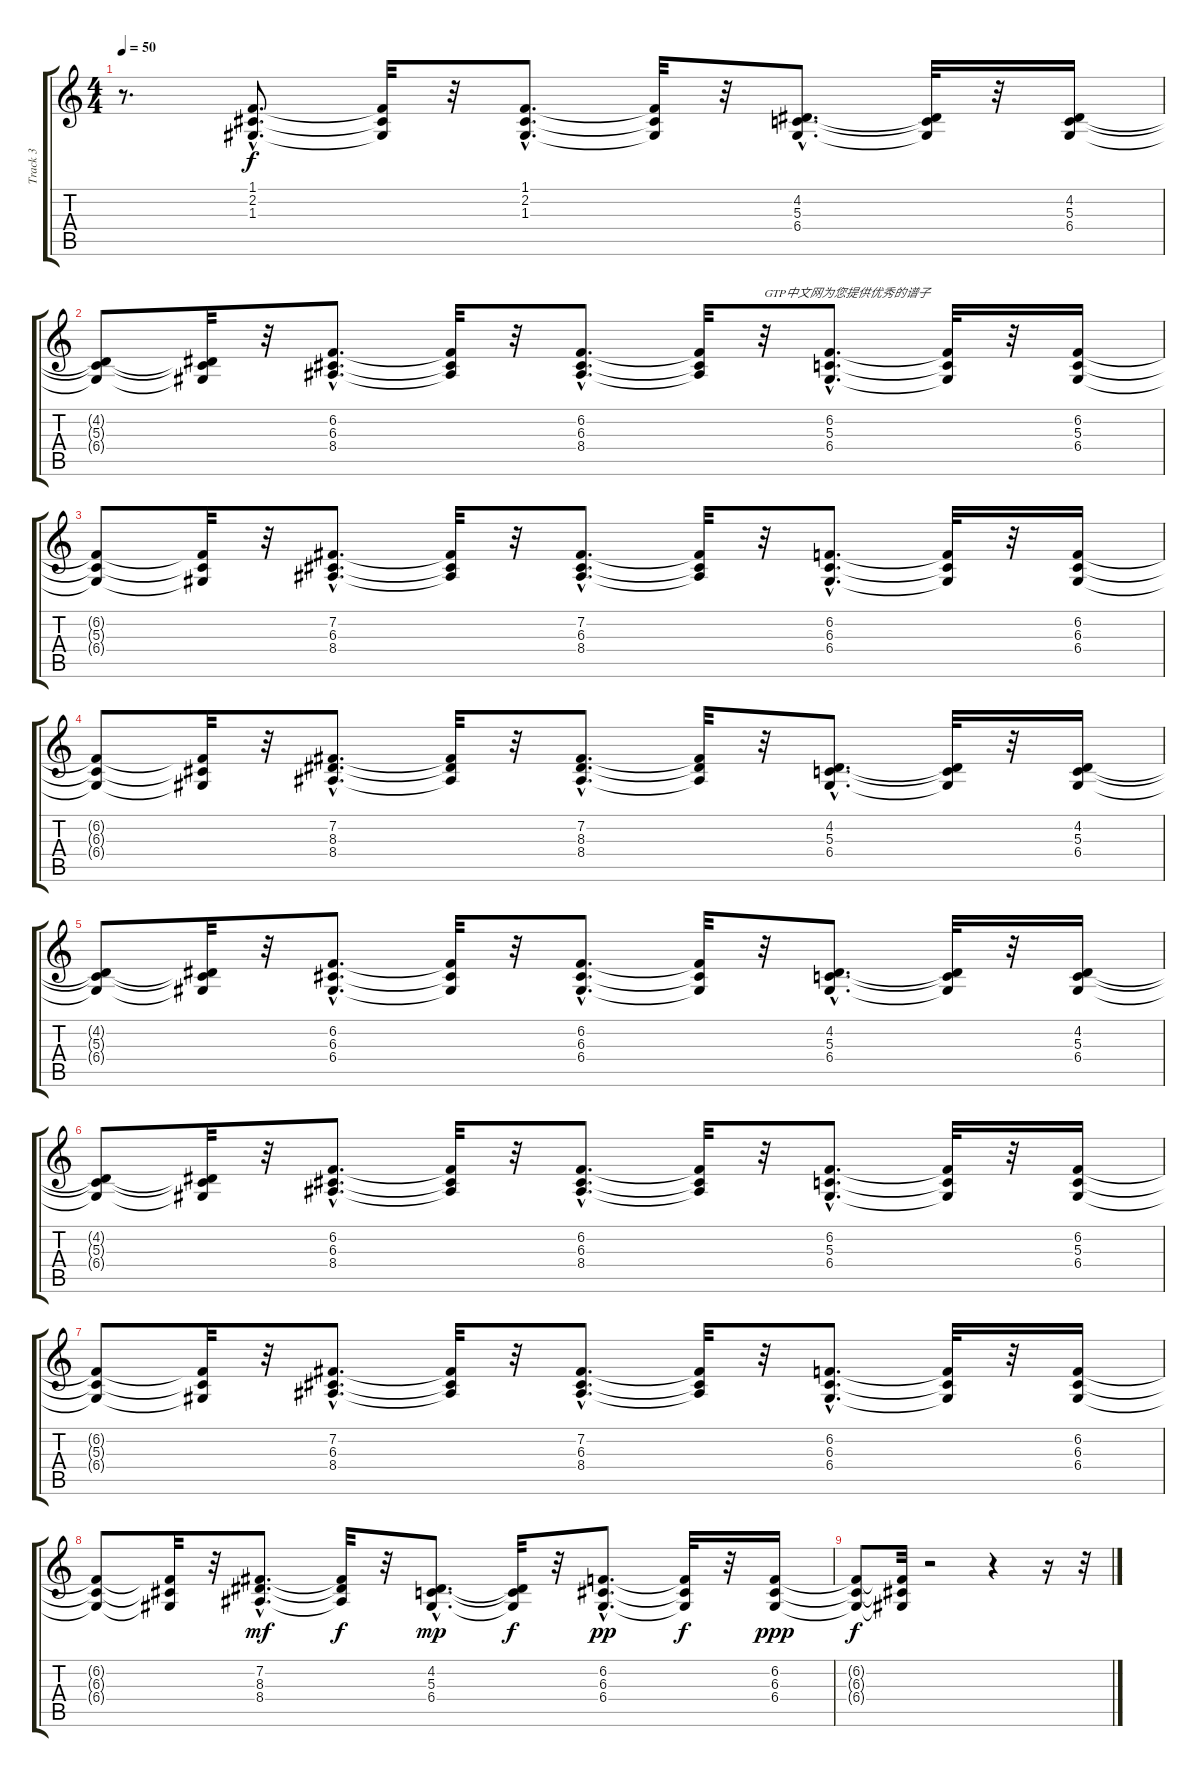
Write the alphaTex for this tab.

\track ("Track 3" "Track 3") {instrument acousticgrandpiano}
\staff {score tabs}
\tuning (E4 B3 G3 D3 A2 E2) {hide}
\ts (4 4)
\tempo 50
\clef g2
\ks c
r.8{d dy f instrument acousticgrandpiano} (1.1{hac} 2.2{hac} 1.3{hac}).8{d} (1.1{t} 2.2{t} 1.3{t}).32 r.32 (1.1{hac} 2.2{hac} 1.3{hac}).8{d} (1.1{t} 2.2{t} 1.3{t}).32 r.32 (4.2{hac} 5.3{hac} 6.4{hac}).8{d} (4.2{t} 5.3{t} 6.4{t}).32 r.32 (4.2 5.3 6.4).16 |
(4.2{t} 5.3{t} 6.4{t}).8 (4.2{t} 5.3{t} 6.4{t}).32 r.32 (6.2{hac} 6.3{hac} 8.4{hac}).8{d} (6.2{t} 6.3{t} 8.4{t}).32 r.32 (6.2{hac} 6.3{hac} 8.4{hac}).8{d} (6.2{t} 6.3{t} 8.4{t}).32 r.32{txt "GTP中文网为您提供优秀的谱子"} (6.2{hac} 5.3{hac} 6.4{hac}).8{d} (6.2{t} 5.3{t} 6.4{t}).32 r.32 (6.2 5.3 6.4).16 |
(6.2{t} 5.3{t} 6.4{t}).8 (6.2{t} 5.3{t} 6.4{t}).32 r.32 (7.2{hac} 6.3{hac} 8.4{hac}).8{d} (7.2{t} 6.3{t} 8.4{t}).32 r.32 (7.2{hac} 6.3{hac} 8.4{hac}).8{d} (7.2{t} 6.3{t} 8.4{t}).32 r.32 (6.2{hac} 6.3{hac} 6.4{hac}).8{d} (6.2{t} 6.3{t} 6.4{t}).32 r.32 (6.2 6.3 6.4).16 |
(6.2{t} 6.3{t} 6.4{t}).8 (6.2{t} 6.3{t} 6.4{t}).32 r.32 (7.2{hac} 8.3{hac} 8.4{hac}).8{d} (7.2{t} 8.3{t} 8.4{t}).32 r.32 (7.2{hac} 8.3{hac} 8.4{hac}).8{d} (7.2{t} 8.3{t} 8.4{t}).32 r.32 (4.2{hac} 5.3{hac} 6.4{hac}).8{d} (4.2{t} 5.3{t} 6.4{t}).32 r.32 (4.2 5.3 6.4).16 |
(4.2{t} 5.3{t} 6.4{t}).8 (4.2{t} 5.3{t} 6.4{t}).32 r.32 (6.2{hac} 6.3{hac} 6.4{hac}).8{d} (6.2{t} 6.3{t} 6.4{t}).32 r.32 (6.2{hac} 6.3{hac} 6.4{hac}).8{d} (6.2{t} 6.3{t} 6.4{t}).32 r.32 (4.2{hac} 5.3{hac} 6.4{hac}).8{d} (4.2{t} 5.3{t} 6.4{t}).32 r.32 (4.2 5.3 6.4).16 |
(4.2{t} 5.3{t} 6.4{t}).8 (4.2{t} 5.3{t} 6.4{t}).32 r.32 (6.2{hac} 6.3{hac} 8.4{hac}).8{d} (6.2{t} 6.3{t} 8.4{t}).32 r.32 (6.2{hac} 6.3{hac} 8.4{hac}).8{d} (6.2{t} 6.3{t} 8.4{t}).32 r.32 (6.2{hac} 5.3{hac} 6.4{hac}).8{d} (6.2{t} 5.3{t} 6.4{t}).32 r.32 (6.2 5.3 6.4).16 |
(6.2{t} 5.3{t} 6.4{t}).8 (6.2{t} 5.3{t} 6.4{t}).32 r.32 (7.2{hac} 6.3{hac} 8.4{hac}).8{d} (7.2{t} 6.3{t} 8.4{t}).32 r.32 (7.2{hac} 6.3{hac} 8.4{hac}).8{d} (7.2{t} 6.3{t} 8.4{t}).32 r.32 (6.2{hac} 6.3{hac} 6.4{hac}).8{d} (6.2{t} 6.3{t} 6.4{t}).32 r.32 (6.2 6.3 6.4).16 |
(6.2{t} 6.3{t} 6.4{t}).8 (6.2{t} 6.3{t} 6.4{t}).32 r.32 (7.2{hac} 8.3{hac} 8.4{hac}).8{d dy mf} (7.2{t} 8.3{t} 8.4{t}).32{dy f} r.32 (4.2{hac} 5.3{hac} 6.4{hac}).8{d dy mp} (4.2{t} 5.3{t} 6.4{t}).32{dy f} r.32 (6.2{hac} 6.3{hac} 6.4{hac}).8{d dy pp} (6.2{t} 6.3{t} 6.4{t}).32{dy f} r.32 (6.2 6.3 6.4).16{dy ppp} |
(6.2{t} 6.3{t} 6.4{t}).8{dy f} (6.2{t} 6.3{t} 6.4{t}).32 r.2 r.4 r.16 r.32
